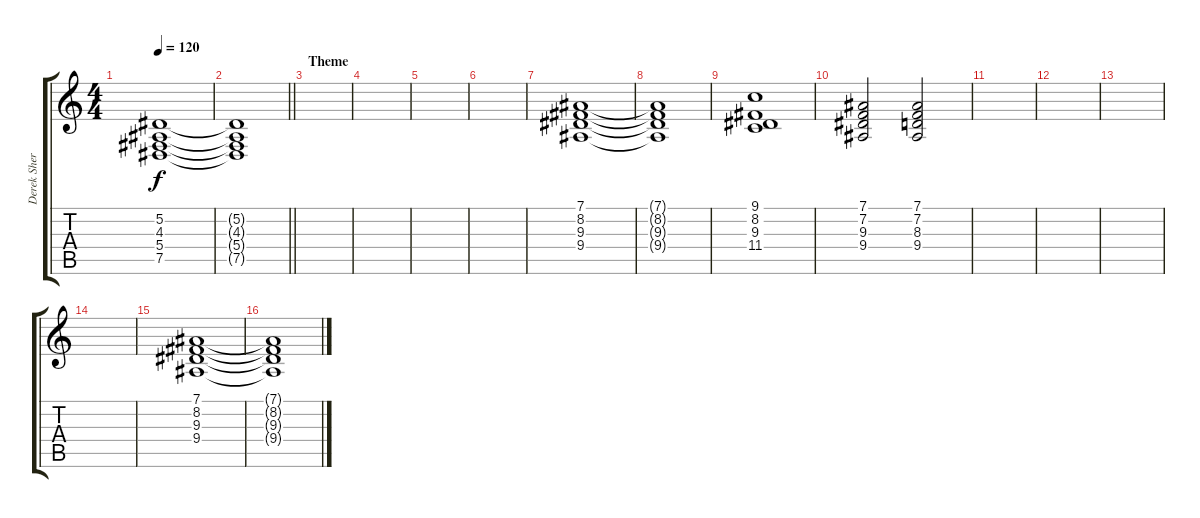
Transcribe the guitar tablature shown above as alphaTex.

\track ("Derek Sherinian" "Derek Sher") {instrument stringensemble1}
\staff {score tabs}
\tuning (Eb4 Bb3 Gb3 Db3 Ab2 Eb2) {hide}
\ts (4 4)
\tempo 120
\clef g2
\ks c
(5.2{t} 4.3{t} 5.4{t} 7.5{t}).1{dy f} |
\barLineRight lightlight
(5.2{t} 4.3{t} 5.4{t} 7.5{t}).1 |
\section ("" "Theme")
|
|
|
|
(7.1 8.2 9.3 9.4).1 |
(7.1{t} 8.2{t} 9.3{t} 9.4{t}).1 |
(9.1 8.2 9.3 11.4).1 |
(7.1 7.2 9.3 9.4).2 (7.1 7.2 8.3 9.4).2 |
|
|
|
|
(7.1 8.2 9.3 9.4).1 |
(7.1{t} 8.2{t} 9.3{t} 9.4{t}).1
